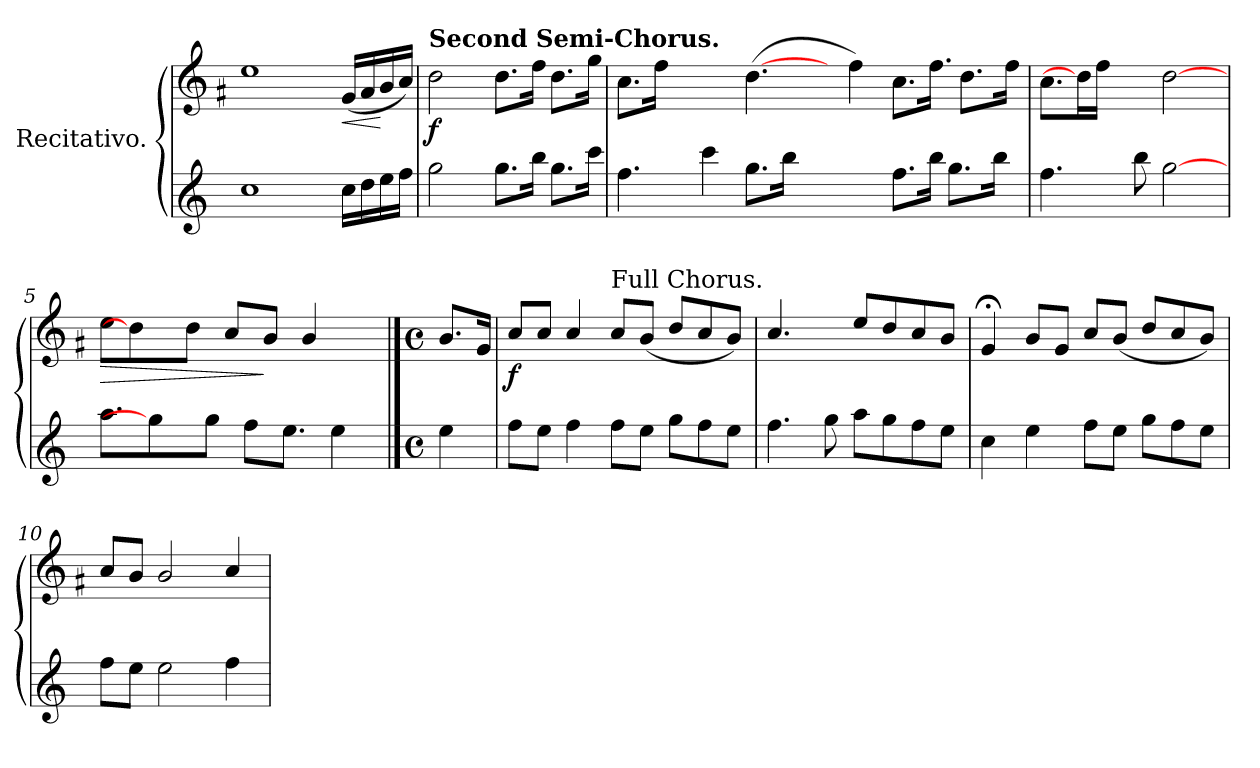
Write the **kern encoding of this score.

**kern	**kern	**dynam
*part1	*part1	*part1
*staff2	*staff1	*staff1/2
*I"Recitativo.	*	*
*	*clefG3	*
*	*k[f#]	*
=1	=1	=1
1cc	1cc	.
!	!	!LO:HP:b
16cc\LL	(<16e/LL	<
16dd\	16f#/	.
16ee\	16g/	[
16ff\JJ	16a/JJ)	.
=2	=2	=2
!	!LO:TX:a:B:t=Second Semi-Chorus.	!
!	!	!LO:DY:b
2gg\	2b\	f
8.gg\L	8.b\L	.
16bb\Jk	16dd\Jk	.
8.gg\L	8.b\L	.
16ccc\Jk	16ee\Jk	.
=3	=3	=3
4.ff\	8.a\L	.
.	16dd\Jk	.
.	4.ryy	.
4ccc\	.	.
8.gg\L	(<[4.b\	.
16bb\Jk	.	.
4..ryy	.	.
.	16ryy	.
.	4dd\)	.
8.ff\L	8.a\L	.
16bb\Jk	16.dd\Jk	.
8.gg\L	.	.
.	8.b\L	.
16bb\Jk	.	.
.	16dd\Jk	.
32ryy	.	.
=4	=4	=4
4.ff\	8.a\L	.
.	16b\]	.
.	16dd\Jk	.
.	8.ryy	.
8bb\k	.	.
[2gg\	[2b\	.
=5	=5	=5
!	!	!LO:HP:b
8.aa\L	8cc\L	>
.	4b\]	.
4gg\]	.	.
.	8b\J	.
8gg\J	.	.
.	8a/L	.
8ff\L	.	.
.	8g/J	]
8.ee\J	.	.
.	4g/	.
4ee\	.	.
.	8ryy	.
!!LO:LB:g=z
==6	==6	==6
*M4/4	*M4/4	*
*met(c)	*met(c)	*
4ee\	8.g/L	.
.	16e/Jk	.
=7	=7	=7
!	!	!LO:DY:b
8ff\L	8a/L	f
8ee\J	8a/J	.
4ff\	4a/	.
!	!LO:TX:a:t=Full Chorus.	!
8ff\L	8a/L	.
8ee\J	(<8g/J	.
8gg\L	8b/L	.
8ff\	8a/	.
8ee\J	8g/J)	.
=8	=8	=8
4.ff\	4.a/	.
8gg\	8ryy	.
8aa\L	8cc/L	.
8gg\	8b/	.
8ff\	8a/	.
8ee\J	8g/J	.
=9	=9	=9
4cc\	4e;</	.
4ee\	8g/L	.
.	8e/J	.
8ff\L	8a/L	.
8ee\J	(<8g/J	.
8gg\L	8b/L	.
8ff\	8a/	.
8ee\J	8g/J)	.
=10	=10	=10
8ff\L	8a/L	.
8ee\J	8g/J	.
2ee\	2g/	.
4ff\	4a/	.
=	=	=
*-	*-	*-
